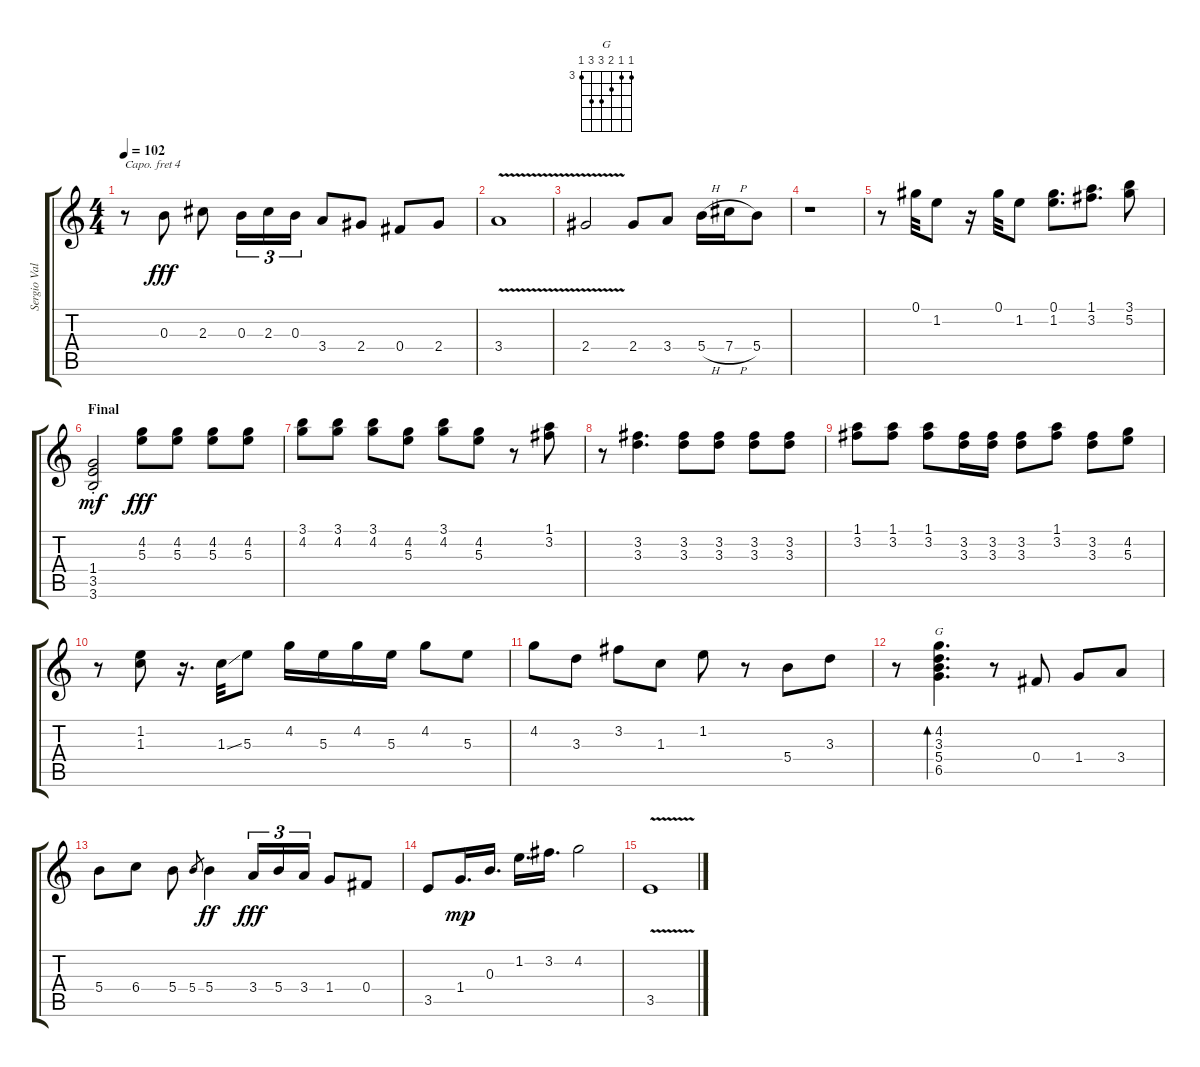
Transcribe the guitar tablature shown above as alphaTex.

\track ("Sergio Vallín" "Sergio Val") {instrument acousticguitarsteel}
\staff {score tabs}
\capo 4
\tuning (E4 B3 G3 D3 A2 E2) {hide}
\chord ("G" 3 3 4 5 5 3) {firstfret 3}
\ts (4 4)
\tempo 102
\clef g2
\ks c
r.8{dy fff} 0.3.8 2.3.8 0.3.16{tu (3 2)} 2.3.16{tu (3 2)} 0.3.16{tu (3 2)} 3.4.8 2.4.8 0.4.8 2.4.8 |
3.4{v}.1 |
2.4{v}.2 2.4.8 3.4.8 5.4{h}.16 7.4{h}.16 5.4.8 |
r.1 |
r.8 0.1.32 1.2.8 r.16 0.1.32 1.2.8 (0.1 1.2).8{d} (1.1 3.2).8{d} (3.1 5.2).8 |
\section ("" "Final")
(1.4{st} 3.5{st} 3.6{st}).2{dy mf} (4.2 5.3).8{dy fff} (4.2 5.3).8 (4.2 5.3).8 (4.2 5.3).8 |
(3.1 4.2).8 (3.1 4.2).8 (3.1 4.2).8 (4.2 5.3).8 (3.1 4.2).8 (4.2 5.3).8 r.8 (1.1 3.2).8 |
r.8 (3.2 3.3).4{d} (3.2 3.3).8 (3.2 3.3).8 (3.2 3.3).8 (3.2 3.3).8 |
(1.1 3.2).8 (1.1 3.2).8 (1.1 3.2).8 (3.2 3.3).16 (3.2 3.3).16 (3.2 3.3).8 (1.1 3.2).8 (3.2 3.3).8 (4.2 5.3).8 |
r.8 (1.2 1.3).8 r.16{d} 1.3{ss}.32 5.3.8 4.2.16 5.3.16 4.2.16 5.3.16 4.2.8 5.3.8 |
4.2.8 3.3.8 3.2.8 1.3.8 1.2.8 r.8 5.4.8 3.3.8 |
r.8 (4.2 3.3 5.4 6.5).4{d bd 240 ch "G"} r.8 0.4.8 1.4.8 3.4.8 |
5.4.8 6.4.8 5.4.8 5.4.8{gr} 5.4.4{dy ff} 3.4.16{tu (3 2) dy fff} 5.4.16{tu (3 2)} 3.4.16{tu (3 2)} 1.4.8 0.4.8 |
3.5.8 1.4.16{d dy mp} 0.3.16{d} 1.2.16{d} 3.2.16{d} 4.2.2 |
3.5{v}.1
